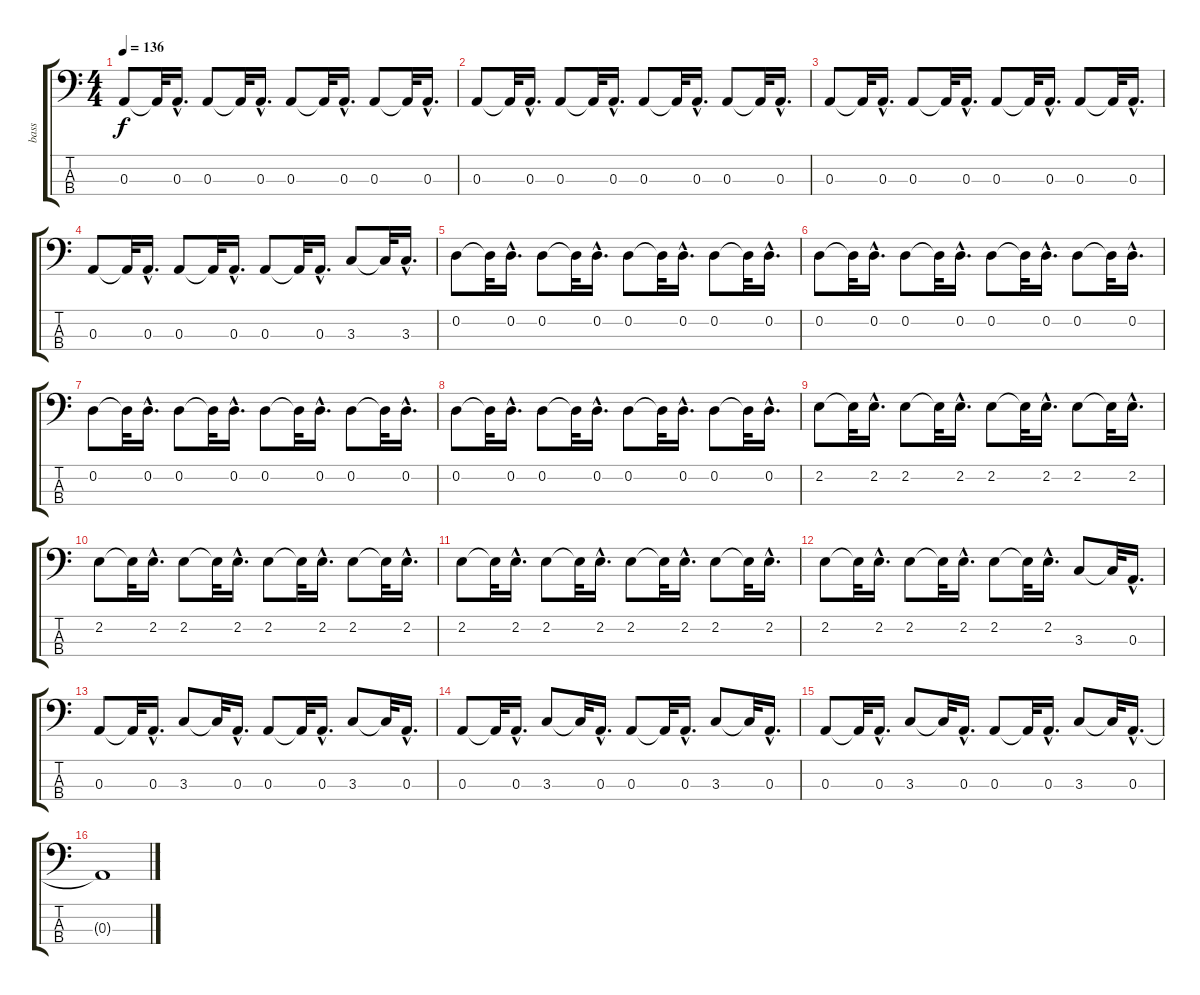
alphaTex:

\track ("bass" "bass") {instrument electricbasspick}
\staff {score tabs}
\tuning (G2 D2 A1 E1) {hide}
\ts (4 4)
\tempo 136
\clef f4
\ks c
0.3.8{dy f} 0.3{t}.32 0.3{hac}.16{d} 0.3.8 0.3{t}.32 0.3{hac}.16{d} 0.3.8 0.3{t}.32 0.3{hac}.16{d} 0.3.8 0.3{t}.32 0.3{hac}.16{d} |
0.3.8 0.3{t}.32 0.3{hac}.16{d} 0.3.8 0.3{t}.32 0.3{hac}.16{d} 0.3.8 0.3{t}.32 0.3{hac}.16{d} 0.3.8 0.3{t}.32 0.3{hac}.16{d} |
0.3.8 0.3{t}.32 0.3{hac}.16{d} 0.3.8 0.3{t}.32 0.3{hac}.16{d} 0.3.8 0.3{t}.32 0.3{hac}.16{d} 0.3.8 0.3{t}.32 0.3{hac}.16{d} |
0.3.8 0.3{t}.32 0.3{hac}.16{d} 0.3.8 0.3{t}.32 0.3{hac}.16{d} 0.3.8 0.3{t}.32 0.3{hac}.16{d} 3.3.8 3.3{t}.32 3.3{hac}.16{d} |
0.2.8 0.2{t}.32 0.2{hac}.16{d} 0.2.8 0.2{t}.32 0.2{hac}.16{d} 0.2.8 0.2{t}.32 0.2{hac}.16{d} 0.2.8 0.2{t}.32 0.2{hac}.16{d} |
0.2.8 0.2{t}.32 0.2{hac}.16{d} 0.2.8 0.2{t}.32 0.2{hac}.16{d} 0.2.8 0.2{t}.32 0.2{hac}.16{d} 0.2.8 0.2{t}.32 0.2{hac}.16{d} |
0.2.8 0.2{t}.32 0.2{hac}.16{d} 0.2.8 0.2{t}.32 0.2{hac}.16{d} 0.2.8 0.2{t}.32 0.2{hac}.16{d} 0.2.8 0.2{t}.32 0.2{hac}.16{d} |
0.2.8 0.2{t}.32 0.2{hac}.16{d} 0.2.8 0.2{t}.32 0.2{hac}.16{d} 0.2.8 0.2{t}.32 0.2{hac}.16{d} 0.2.8 0.2{t}.32 0.2{hac}.16{d} |
2.2.8 2.2{t}.32 2.2{hac}.16{d} 2.2.8 2.2{t}.32 2.2{hac}.16{d} 2.2.8 2.2{t}.32 2.2{hac}.16{d} 2.2.8 2.2{t}.32 2.2{hac}.16{d} |
2.2.8 2.2{t}.32 2.2{hac}.16{d} 2.2.8 2.2{t}.32 2.2{hac}.16{d} 2.2.8 2.2{t}.32 2.2{hac}.16{d} 2.2.8 2.2{t}.32 2.2{hac}.16{d} |
2.2.8 2.2{t}.32 2.2{hac}.16{d} 2.2.8 2.2{t}.32 2.2{hac}.16{d} 2.2.8 2.2{t}.32 2.2{hac}.16{d} 2.2.8 2.2{t}.32 2.2{hac}.16{d} |
2.2.8 2.2{t}.32 2.2{hac}.16{d} 2.2.8 2.2{t}.32 2.2{hac}.16{d} 2.2.8 2.2{t}.32 2.2{hac}.16{d} 3.3.8 3.3{t}.32 0.3{hac}.16{d} |
0.3.8 0.3{t}.32 0.3{hac}.16{d} 3.3.8 3.3{t}.32 0.3{hac}.16{d} 0.3.8 0.3{t}.32 0.3{hac}.16{d} 3.3.8 3.3{t}.32 0.3{hac}.16{d} |
0.3.8 0.3{t}.32 0.3{hac}.16{d} 3.3.8 3.3{t}.32 0.3{hac}.16{d} 0.3.8 0.3{t}.32 0.3{hac}.16{d} 3.3.8 3.3{t}.32 0.3{hac}.16{d} |
0.3.8 0.3{t}.32 0.3{hac}.16{d} 3.3.8 3.3{t}.32 0.3{hac}.16{d} 0.3.8 0.3{t}.32 0.3{hac}.16{d} 3.3.8 3.3{t}.32 0.3{hac}.16{d} |
0.3{t}.1
